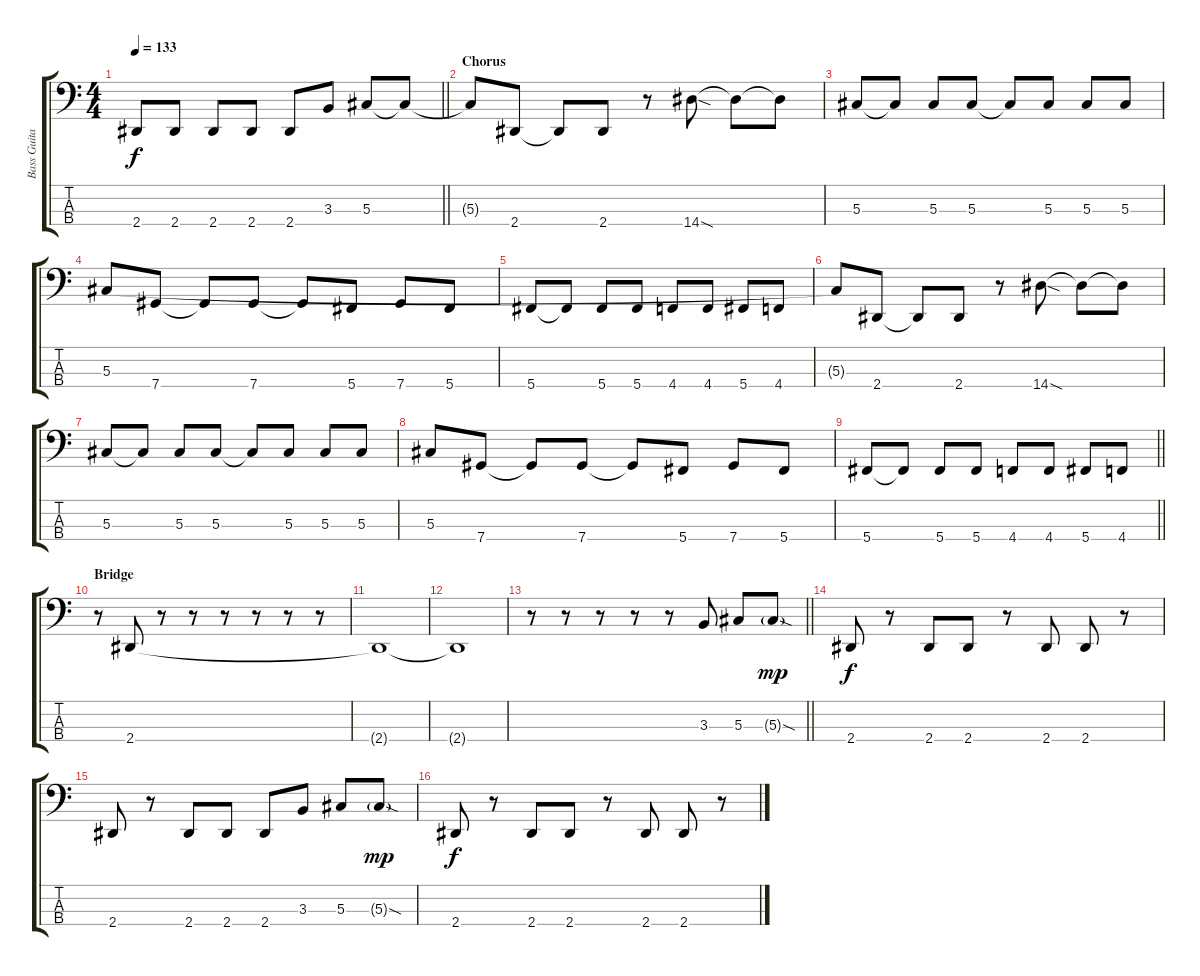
\track ("Bass Guitar" "Bass Guita") {instrument electricbassfinger}
\staff {score tabs}
\tuning (Gb2 Db2 Ab1 Db1) {hide}
\ts (4 4)
\tempo 133
\clef f4
\barLineRight lightlight
\ks c
2.4.8{dy f} 2.4.8 2.4.8 2.4.8 2.4.8 3.3.8 5.3.8 5.3{t}.8 |
\section ("" "Chorus")
5.3{t}.8 2.4.8 2.4{t}.8 2.4.8 r.8 14.4{sod}.8 14.4{t}.8 14.4{t}.8 |
5.3.8 5.3{t}.8 5.3.8 5.3.8 5.3{t}.8 5.3.8 5.3.8 5.3.8 |
5.3.8 7.4.8 7.4{t}.8 7.4.8 7.4{t}.8 5.4.8 7.4.8 5.4.8 |
5.4.8 5.4{t}.8 5.4.8 5.4.8 4.4.8 4.4.8 5.4.8 4.4.8 |
5.3{t}.8 2.4.8 2.4{t}.8 2.4.8 r.8 14.4{sod}.8 14.4{t}.8 14.4{t}.8 |
5.3.8 5.3{t}.8 5.3.8 5.3.8 5.3{t}.8 5.3.8 5.3.8 5.3.8 |
5.3.8 7.4.8 7.4{t}.8 7.4.8 7.4{t}.8 5.4.8 7.4.8 5.4.8 |
\barLineRight lightlight
5.4.8 5.4{t}.8 5.4.8 5.4.8 4.4.8 4.4.8 5.4.8 4.4.8 |
\section ("" "Bridge")
r.8 2.4.8 r.8 r.8 r.8 r.8 r.8 r.8 |
2.4{t}.1 |
2.4{t}.1 |
\barLineRight lightlight
r.8 r.8 r.8 r.8 r.8 3.3.8 5.3.8 5.3{sod g}.8{dy mp} |
2.4.8{dy f} r.8 2.4.8 2.4.8 r.8 2.4.8 2.4.8 r.8 |
2.4.8 r.8 2.4.8 2.4.8 2.4.8 3.3.8 5.3.8 5.3{sod g}.8{dy mp} |
2.4.8{dy f} r.8 2.4.8 2.4.8 r.8 2.4.8 2.4.8 r.8
